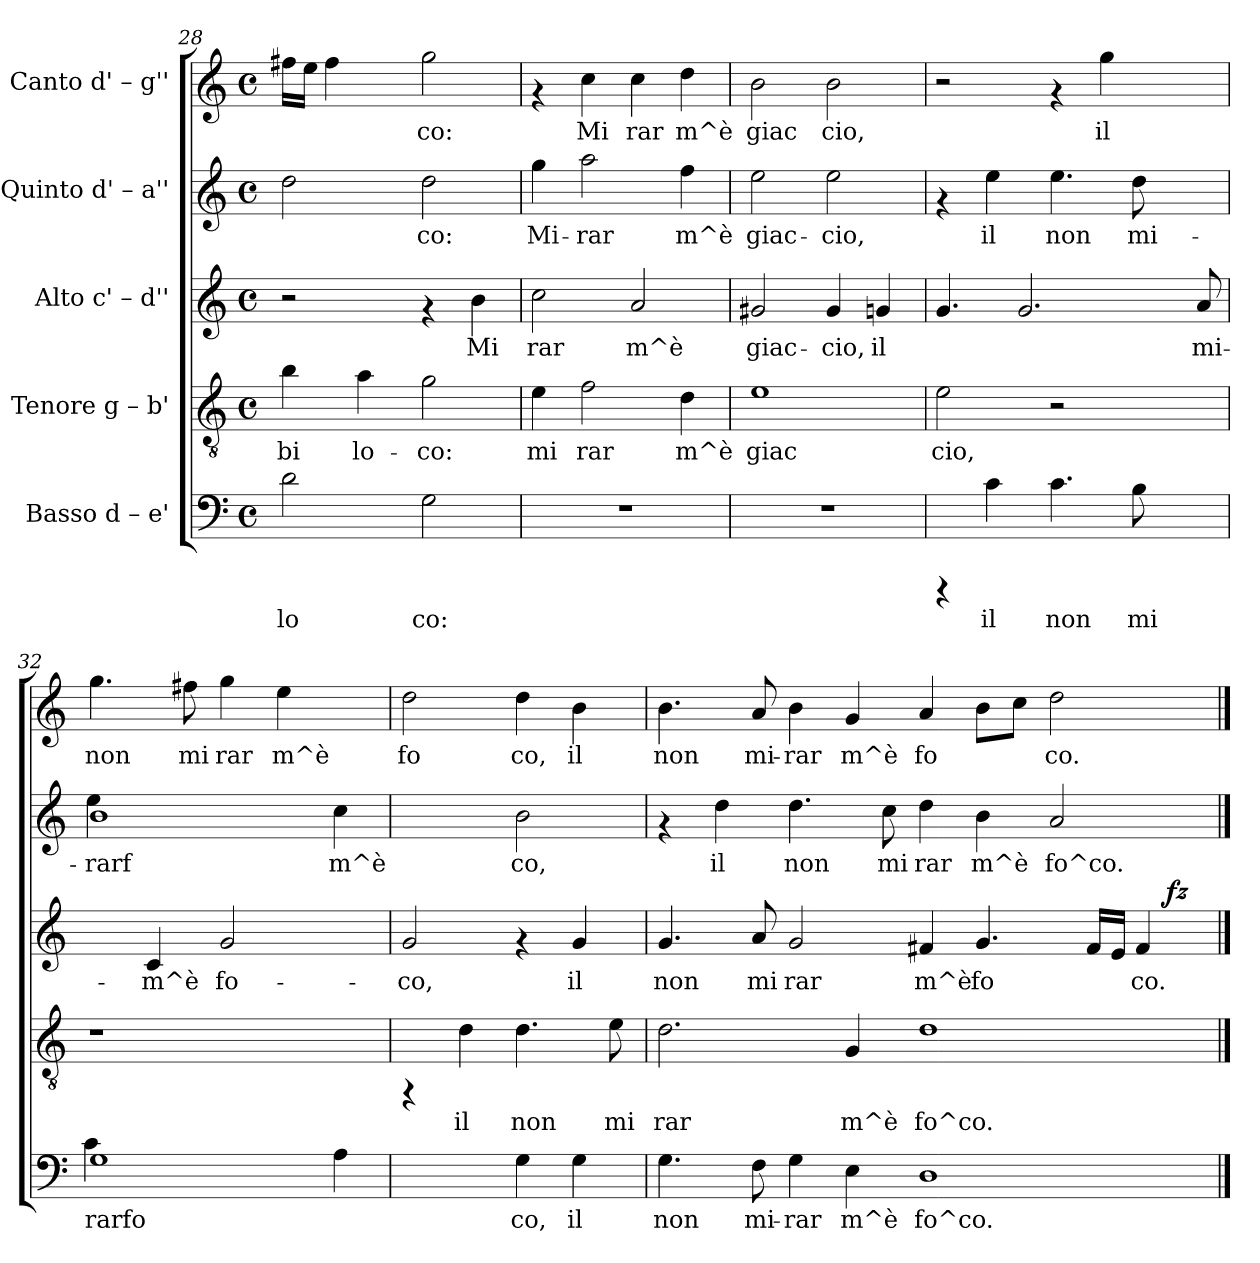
**kern	**text	**kern	**text	**kern	**text	**dynam	**kern	**text	**kern	**text
*part5	*part5	*part4	*part4	*part3	*part3	*part3	*part2	*part2	*part1	*part1
*staff5	*staff5	*staff4	*staff4	*staff3	*staff3	*staff3	*staff2	*staff2	*staff1	*staff1
*I"Basso  d – e'	*	*I"Tenore  g – b'	*	*I"Alto  c' – d''	*	*	*I"Quinto  d' – a''	*	*I"Canto  d' – g''	*
*clefF4	*	*clefGv2	*	*clefG2	*	*	*clefG2	*	*clefG2	*
*k[]	*	*k[]	*	*k[]	*	*	*k[]	*	*k[]	*
*C:	*	*C:	*	*C:	*	*	*C:	*	*C:	*
*M4/4	*	*M4/4	*	*M4/4	*	*	*M4/4	*	*M4/4	*
*met(c)	*	*met(c)	*	*met(c)	*	*	*met(c)	*	*met(c)	*
=28	=28	=28	=28	=28	=28	=28	=28	=28	=28	=28
!	!LO:LY:b:rj	!	!LO:LY:b:rj	!	!	!	!	!LO:LY:b:rj	!	!LO:LY:b:rj
2d\	lo	4b\	-bi	2r	.	.	2dd\	--	16ff#X\L	-
!	!	!	!	!	!	!	!	!	!	!LO:LY:b:rj
.	.	.	.	.	.	.	.	.	16ee\J	--
!	!	!	!	!	!	!	!	!	!	!LO:LY:b:rj
.	.	.	.	.	.	.	.	.	4ff#\	--
!	!	!	!LO:LY:b:rj	!	!	!	!	!	!	!
.	.	4a\	lo-	.	.	.	.	.	.	.
.	.	.	.	.	.	.	.	.	8ryy	.
!	!LO:LY:b:rj	!	!LO:LY:b:rj	!	!	!	!	!LO:LY:b:rj	!	!LO:LY:b:rj
2G\	co:	2g\	-co:	4rf	.	.	2dd\	-co:	2gg\	-co:
!	!	!	!	!	!LO:LY:b:rj	!	!	!	!	!
.	.	.	.	4b\	Mi	.	.	.	.	.
!!LO:LB:g=z
=29	=29	=29	=29	=29	=29	=29	=29	=29	=29	=29
!	!	!	!LO:LY:b:rj	!	!LO:LY:b:rj	!	!	!LO:LY:b:rj	!	!
1r	.	4e\	mi	2cc\	rar	.	4gg\	Mi-	4rf	.
!	!	!	!LO:LY:b:rj	!	!	!	!	!LO:LY:b:rj	!	!LO:LY:b:rj
.	.	2f\	rar	.	.	.	2aa\	-rar	4cc\	Mi
!	!	!	!	!	!LO:LY:b:rj	!	!	!	!	!LO:LY:b:rj
.	.	.	.	2a/	m^è	.	.	.	4cc\	rar
!	!	!	!LO:LY:b:rj	!	!	!	!	!LO:LY:b:rj	!	!LO:LY:b:rj
.	.	4d\	m^è	.	.	.	4ff\	m^è	4dd\	m^è
=30	=30	=30	=30	=30	=30	=30	=30	=30	=30	=30
!	!	!	!LO:LY:b:rj	!	!LO:LY:b:rj	!	!	!LO:LY:b:rj	!	!LO:LY:b:rj
1r	.	1e	giac	2g#X/	giac-	.	2ee\	giac-	2b\	giac
!	!	!	!	!	!LO:LY:b:rj	!	!	!LO:LY:b:rj	!	!LO:LY:b:rj
.	.	.	.	4g#/	-cio,	.	2ee\	-cio,	2b\	cio,
!	!	!	!	!	!LO:LY:b:rj	!	!	!	!	!
.	.	.	.	4g/	il	.	.	.	.	.
=31	=31	=31	=31	=31	=31	=31	=31	=31	=31	=31
!	!	!	!LO:LY:b:rj	!	!	!	!	!	!	!
4rCCC	.	2e\	cio,	4.g/	.	.	4rf	.	2r	.
!	!LO:LY:b:rj	!	!	!	!	!	!	!LO:LY:b:rj	!	!
4c\	il	.	.	.	.	.	4ee\	il	.	.
.	.	.	.	2.g/	.	.	.	.	.	.
!	!LO:LY:b:rj	!	!	!	!	!	!	!LO:LY:b:rj	!	!
4.c\	non	2r	.	.	.	.	4.ee\	non	4rf	.
!	!	!	!	!	!	!	!	!	!	!LO:LY:b:rj
.	.	.	.	.	.	.	.	.	4gg\	il
!	!LO:LY:b:rj	!	!	!	!	!	!	!LO:LY:b:rj	!	!
8B\	mi	.	.	.	.	.	8dd\	mi-	.	.
4ryy	.	4ryy	.	.	.	.	4ryy	.	4ryy	.
!	!	!	!	!	!LO:LY:b:rj	!	!	!	!	!
.	.	.	.	8a/	mi-	.	.	.	.	.
=32	=32	=32	=32	=32	=32	=32	=32	=32	=32	=32
*^	*	*	*	*	*	*	*	*	*	*
!	!	!LO:LY:b:rj	!	!	!	!	!	!	!LO:LY:b:rj	!	!LO:LY:b:rj
*	*	*	*	*	*	*	*	*^	*	*	*
1G	4c\	rarfo	1r	.	4ryy	.	.	1b	4ee\	-rarf	4.gg\	non
!	!	!	!	!	!	!LO:LY:b:rj	!	!	!	!	!	!
.	1ryy	.	.	.	4c/	-m^è	.	.	1ryy	.	.	.
!	!	!	!	!	!	!	!	!	!	!	!	!LO:LY:b:rj
.	.	.	.	.	.	.	.	.	.	.	8ff#X\	mi
!	!	!	!	!	!	!LO:LY:b:rj	!	!	!	!	!	!LO:LY:b:rj
.	.	.	.	.	2g/	fo-	.	.	.	.	4gg\	rar
!	!	!	!	!	!	!	!	!	!	!	!	!LO:LY:b:rj
.	.	.	.	.	.	.	.	.	.	.	4ee\	m^è
!	!	!LO:LY:b:rj	!	!	!	!	!	!	!	!LO:LY:b:rj	!	!
4A\	.	.	4ryy	.	4ryy	.	.	4cc\	.	m^è	4ryy	.
*v	*v	*	*	*	*	*	*	*v	*v	*	*	*
=33	=33	=33	=33	=33	=33	=33	=33	=33	=33	=33
!	!	!	!	!	!LO:LY:b:rj	!	!	!	!	!LO:LY:b:rj
2ryy	.	4rFF	.	2g/	-co,	.	2ryy	.	2dd\	fo
!	!	!	!LO:LY:b:rj	!	!	!	!	!	!	!
.	.	4d\	il	.	.	.	.	.	.	.
!	!LO:LY:b:rj	!	!LO:LY:b:rj	!	!	!	!	!LO:LY:b:rj	!	!LO:LY:b:rj
4G\	co,	4.d\	non	4rf	.	.	2b\	co,	4dd\	co,
!	!LO:LY:b:rj	!	!	!	!LO:LY:b:rj	!	!	!	!	!LO:LY:b:rj
4G\	il	.	.	4g/	il	.	.	.	4b\	il
!	!	!	!LO:LY:b:rj	!	!	!	!	!	!	!
.	.	8e\	mi	.	.	.	.	.	.	.
!!LO:PB:g=z
=34	=34	=34	=34	=34	=34	=34	=34	=34	=34	=34
!	!LO:LY:b:rj	!	!LO:LY:b:rj	!	!LO:LY:b:rj	!	!	!	!	!LO:LY:b:rj
*	*	*	*	*^	*	*	*	*	*	*
4.G\	non	2.d\	rar	4.g/	1ryy	non	.	4rf	.	4.b\	non
!	!	!	!	!	!	!	!	!	!LO:LY:b:rj	!	!
.	.	.	.	.	.	.	.	4dd\	il	.	.
!	!LO:LY:b:rj	!	!	!	!	!LO:LY:b:rj	!	!	!	!	!LO:LY:b:rj
8F\	mi-	.	.	8a/	.	mi	.	.	.	8a/	mi-
!	!LO:LY:b:rj	!	!	!	!	!LO:LY:b:rj	!	!	!LO:LY:b:rj	!	!LO:LY:b:rj
4G\	-rar	.	.	2g/	.	rar	.	4.dd\	non	4b\	-rar
!	!LO:LY:b:rj	!	!LO:LY:b:rj	!	!	!	!	!	!	!	!LO:LY:b:rj
4E\	m^è	4G/	m^è	.	.	.	.	.	.	4g/	m^è
!	!	!	!	!	!	!	!	!	!LO:LY:b:rj	!	!
.	.	.	.	.	.	.	.	8cc\	mi	.	.
!	!LO:LY:b:rj	!	!LO:LY:b:rj	!	!	!LO:LY:b:rj	!	!	!LO:LY:b:rj	!	!LO:LY:b:rj
1D	fo^co.-	1d	fo^co.	4f#X/	2ryy	m^è	.	4dd\	rar	4a/	fo-
!	!	!	!	!	!	!LO:LY:b:rj	!	!	!LO:LY:b:rj	!	!LO:LY:b:rj
.	.	.	.	4.g/	.	fo	.	4b\	m^è	8b\L	--
!	!	!	!	!	!	!	!	!	!	!	!LO:LY:b:rj
.	.	.	.	.	.	.	.	.	.	8cc\J	--
!	!	!	!	!	!	!	!	!	!LO:LY:b:rj	!	!LO:LY:b:rj
.	.	.	.	.	4ryy	.	.	2a/	fo^co.	2dd\	-co.
!	!	!	!	!	!	!LO:LY:b:rj	!	!	!	!	!
.	.	.	.	16f#/L	.	.	.	.	.	.	.
!	!	!	!	!	!	!LO:LY:b:rj	!	!	!	!	!
.	.	.	.	16e/J	.	.	.	.	.	.	.
!	!	!	!	!	!	!LO:LY:b:rj	!	!	!	!	!
.	.	.	.	4f#/	16.ryy	co.	.	.	.	.	.
!	!	!	!	!	!	!	!LO:DY:b	!	!	!	!
.	.	.	.	.	8ryy	.	fz	.	.	.	.
.	.	.	.	.	32ryy	.	.	.	.	.	.
*	*	*	*	*v	*v	*	*	*	*	*	*
==	==	==	==	==	==	==	==	==	==	==
*-	*-	*-	*-	*-	*-	*-	*-	*-	*-	*-
